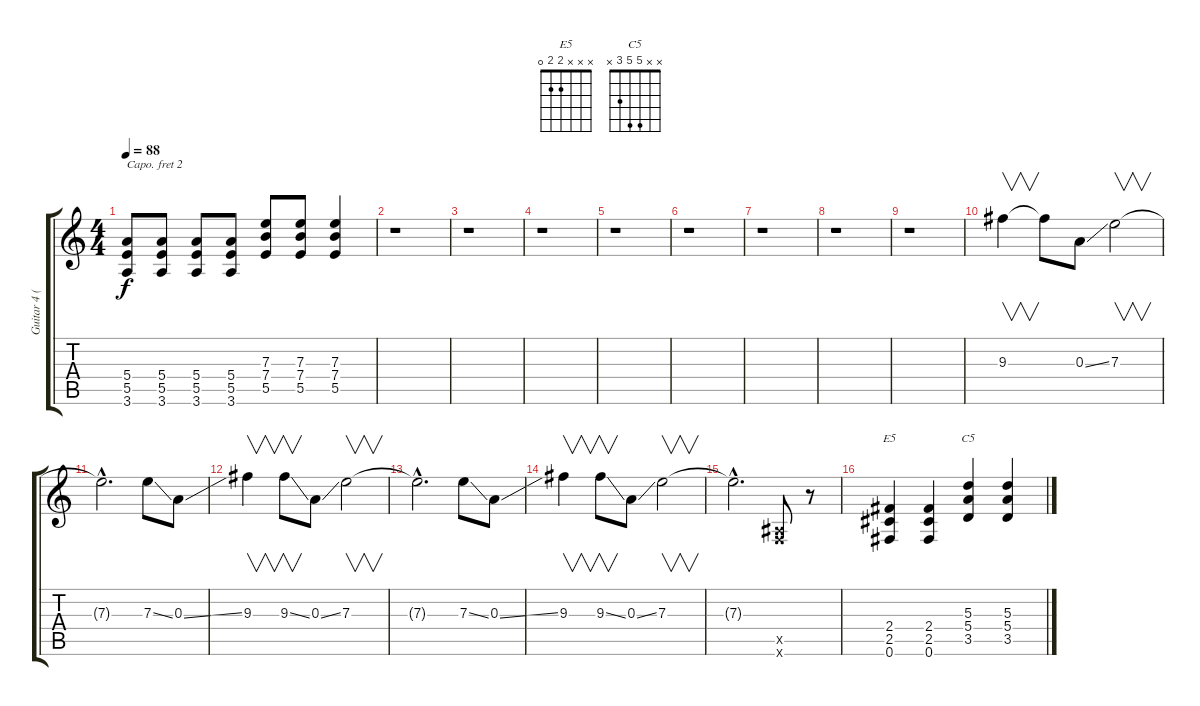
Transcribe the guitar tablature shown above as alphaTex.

\track ("Guitar 4 (disto)" "Guitar 4 (") {instrument distortionguitar}
\staff {score tabs}
\capo 2
\tuning (E4 B3 G3 D3 A2 E2) {hide}
\chord ("E5" x x x 2 2 0)
\chord ("C5" x x 5 5 3 x)
\ts (4 4)
\tempo 88
\clef g2
\ks c
(5.4 5.5 3.6).8{dy f} (5.4 5.5 3.6).8 (5.4 5.5 3.6).8 (5.4 5.5 3.6).8 (7.3 7.4 5.5).8 (7.3 7.4 5.5).8 (7.3 7.4 5.5).4 |
r.1 |
r.1 |
r.1 |
r.1 |
r.1 |
r.1 |
r.1 |
r.1 |
9.3.4{v} 9.3{t}.8 0.3{ss}.8 7.3.2{v} |
7.3{hac t}.2{d} 7.3{ss}.8 0.3{ss}.8 |
9.3.4{v} 9.3{ss}.8{v} 0.3{ss}.8 7.3.2{v} |
7.3{hac t}.2{d} 7.3{ss}.8 0.3{ss}.8 |
9.3.4{v} 9.3{ss}.8{v} 0.3{ss}.8 7.3.2{v} |
7.3{hac t}.2{d} (-1.5{x} -1.6{x}).8 r.8 |
(2.4 2.5 0.6).4{ch "E5"} (2.4 2.5 0.6).4 (5.3 5.4 3.5).4{ch "C5"} (5.3 5.4 3.5).4
